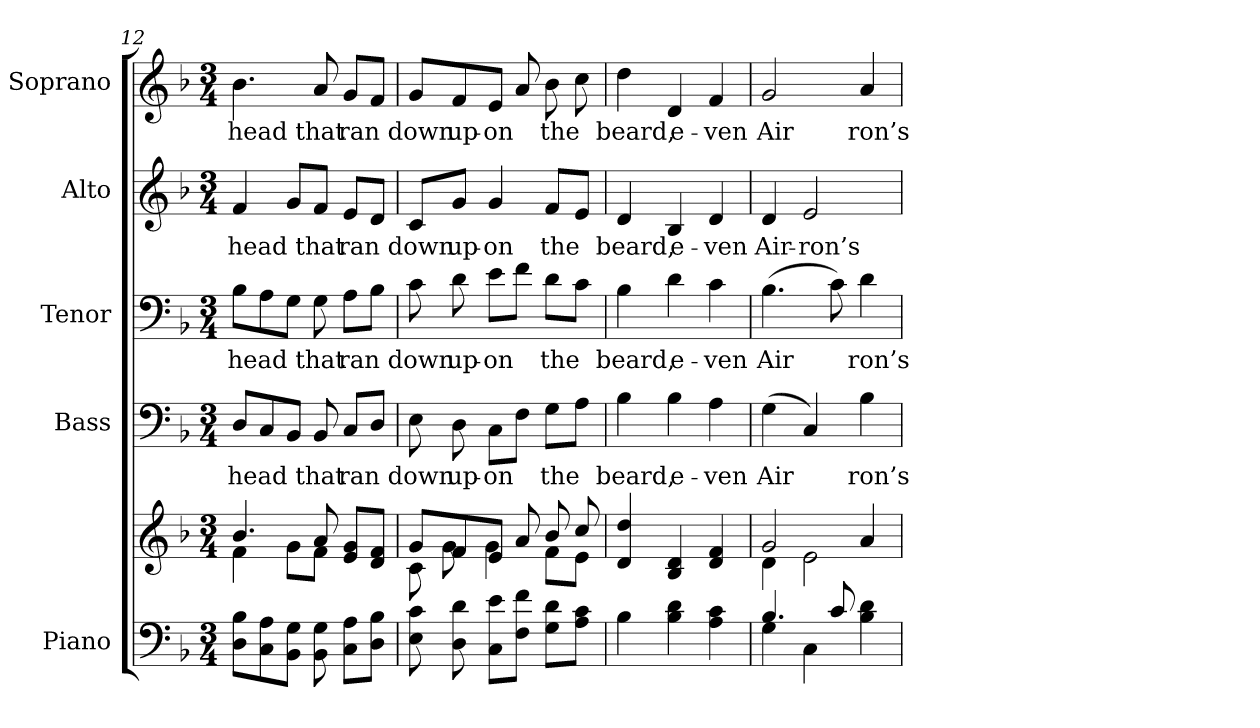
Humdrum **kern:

**kern	**kern	**kern	**text	**kern	**text	**kern	**text	**kern	**text
*part5	*part5	*part4	*part4	*part3	*part3	*part2	*part2	*part1	*part1
*staff6	*staff5	*staff4	*staff4	*staff3	*staff3	*staff2	*staff2	*staff1	*staff1
*I"Piano	*	*I"Bass	*	*I"Tenor	*	*I"Alto	*	*I"Soprano	*
*I'Pno.	*	*I'B.	*	*I'T.	*	*I'A.	*	*I'S.	*
*clefF4	*clefG2	*clefF4	*	*clefF4	*	*clefG2	*	*clefG2	*
*k[b-]	*k[b-]	*k[b-]	*	*k[b-]	*	*k[b-]	*	*k[b-]	*
*F:	*F:	*F:	*	*F:	*	*F:	*	*F:	*
*M3/4	*M3/4	*M3/4	*	*M3/4	*	*M3/4	*	*M3/4	*
=12	=12	=12	=12	=12	=12	=12	=12	=12	=12
*	*^	*	*	*	*	*	*	*	*
!	!	!	!	!LO:LY:b:color=#000000	!	!	!	!	!	!
!	!	!	!	!	!	!LO:LY:b:color=#000000	!	!	!	!
!	!	!	!	!	!	!	!	!LO:LY:b:color=#000000	!	!
!	!	!	!	!	!	!	!	!	!	!LO:LY:b:color=#000000
8Di\ 8B-iL	4.b-i/	4fi\	8Di/L	head	8B-i\L	head	4fi/	head	4.b-i\	head
8Ci\ 8Ai	.	.	8Ci/	.	8Ai\	.	.	.	.	.
8BB-i\ 8GiJ	.	8gi\L	8BB-i/J	.	8Gi\J	.	8gi/L	.	.	.
!	!	!	!	!LO:LY:b:color=#000000	!	!	!	!	!	!
!	!	!	!	!	!	!LO:LY:b:color=#000000	!	!	!	!
!	!	!	!	!	!	!	!	!LO:LY:b:color=#000000	!	!
!	!	!	!	!	!	!	!	!	!	!LO:LY:b:color=#000000
8BB-i\ 8Gi	8ai/	8fi\J	8BB-i/	that	8Gi\	that	8fi/J	that	8ai/	that
!	!	!	!	!LO:LY:b:color=#000000	!	!	!	!	!	!
!	!	!	!	!	!	!LO:LY:b:color=#000000	!	!	!	!
!	!	!	!	!	!	!	!	!LO:LY:b:color=#000000	!	!
!	!	!	!	!	!	!	!	!	!	!LO:LY:b:color=#000000
8Ci\ 8AiL	8ei/ 8giL	4ryy	8Ci/L	ran	8Ai\L	ran	8ei/L	ran	8gi/L	ran
8Di\ 8B-iJ	8di/ 8fiJ	.	8Di/J	.	8B-i\J	.	8di/J	.	8fi/J	.
!!LO:PB:g=z
=13	=13	=13	=13	=13	=13	=13	=13	=13	=13	=13
!	!	!	!	!LO:LY:b:color=#000000	!	!	!	!	!	!
!	!	!	!	!	!	!LO:LY:b:color=#000000	!	!	!	!
!	!	!	!	!	!	!	!	!LO:LY:b:color=#000000	!	!
!	!	!	!	!	!	!	!	!	!	!LO:LY:b:color=#000000
8Ei\ 8ci	8gi/L	8ci\	8Ei\	down	8ci\	down	8ci/L	down	8gi/L	down
!	!	!	!	!LO:LY:b:color=#000000	!	!	!	!	!	!
!	!	!	!	!	!	!LO:LY:b:color=#000000	!	!	!	!
!	!	!	!	!	!	!	!	!LO:LY:b:color=#000000	!	!
!	!	!	!	!	!	!	!	!	!	!LO:LY:b:color=#000000
8Di\ 8di	8fi/	8gi\	8Di\	up-	8di\	up-	8gi/J	up-	8fi/	up-
!	!	!	!	!LO:LY:b:color=#000000	!	!	!	!	!	!
!	!	!	!	!	!	!LO:LY:b:color=#000000	!	!	!	!
!	!	!	!	!	!	!	!	!LO:LY:b:color=#000000	!	!
!	!	!	!	!	!	!	!	!	!	!LO:LY:b:color=#000000
8Ci\ 8eiL	8ei/J	4gi\	8Ci\L	-on	8ei\L	-on	4gi/	-on	8ei/J	-on
8Fi\ 8fiJ	8ai/	.	8Fi\J	.	8fi\J	.	.	.	8ai/	.
!	!	!	!	!LO:LY:b:color=#000000	!	!	!	!	!	!
!	!	!	!	!	!	!LO:LY:b:color=#000000	!	!	!	!
!	!	!	!	!	!	!	!	!LO:LY:b:color=#000000	!	!
!	!	!	!	!	!	!	!	!	!	!LO:LY:b:color=#000000
8Gi\ 8diL	8b-i/	8fi\L	8Gi\L	the	8di\L	the	8fi/L	the	8b-i\	the
8Ai\ 8ciJ	8cci/	8ei\J	8Ai\J	.	8ci\J	.	8ei/J	.	8cci\	.
*	*v	*v	*	*	*	*	*	*	*	*
=14	=14	=14	=14	=14	=14	=14	=14	=14	=14
*	*^	*	*	*	*	*	*	*	*
!	!	!	!	!LO:LY:b:color=#000000	!	!	!	!	!	!
*	*v	*v	*	*	*	*	*	*	*	*
*	*^	*	*	*	*	*	*	*	*
!	!	!	!	!	!	!LO:LY:b:color=#000000	!	!	!	!
*	*v	*v	*	*	*	*	*	*	*	*
*	*^	*	*	*	*	*	*	*	*
!	!	!	!	!	!	!	!	!LO:LY:b:color=#000000	!	!
*	*v	*v	*	*	*	*	*	*	*	*
*	*^	*	*	*	*	*	*	*	*
!	!	!	!	!	!	!	!	!	!	!LO:LY:b:color=#000000
*	*v	*v	*	*	*	*	*	*	*	*
4B-i\	4di/ 4ddi	4B-i\	beard,	4B-i\	beard,	4di/	beard,	4ddi\	beard,
!	!	!	!LO:LY:b:color=#000000	!	!	!	!	!	!
!	!	!	!	!	!LO:LY:b:color=#000000	!	!	!	!
!	!	!	!	!	!	!	!LO:LY:b:color=#000000	!	!
!	!	!	!	!	!	!	!	!	!LO:LY:b:color=#000000
4B-i\ 4di	4B-i/ 4di	4B-i\	e-	4di\	e-	4B-i/	e-	4di/	e-
!	!	!	!LO:LY:b:color=#000000	!	!	!	!	!	!
!	!	!	!	!	!LO:LY:b:color=#000000	!	!	!	!
!	!	!	!	!	!	!	!LO:LY:b:color=#000000	!	!
!	!	!	!	!	!	!	!	!	!LO:LY:b:color=#000000
4Ai\ 4ci	4di/ 4fi	4Ai\	-ven	4ci\	-ven	4di/	-ven	4fi/	-ven
=15	=15	=15	=15	=15	=15	=15	=15	=15	=15
*^	*^	*	*	*	*	*	*	*	*
!	!	!	!	!	!LO:LY:b:color=#000000	!	!	!	!	!	!
!	!	!	!	!	!	!	!LO:LY:b:color=#000000	!	!	!	!
!	!	!	!	!	!	!	!	!	!LO:LY:b:color=#000000	!	!
!	!	!	!	!	!	!	!	!	!	!	!LO:LY:b:color=#000000
4.B-i/	4Gi\	2gi/	4di\	(4Gi\	Air	(4.B-i\	Air	4di/	Air-	2gi/	Air
!	!	!	!	!	!	!	!	!	!LO:LY:b:color=#000000	!	!
.	4Ci\	.	2ei\	4Ci/)	.	.	.	2ei/	-ron’s	.	.
8ci/	.	.	.	.	.	8ci\)	.	.	.	.	.
!	!	!	!	!	!LO:LY:b:color=#000000	!	!	!	!	!	!
!	!	!	!	!	!	!	!LO:LY:b:color=#000000	!	!	!	!
!	!	!	!	!	!	!	!	!	!	!	!LO:LY:b:color=#000000
4B-i\ 4di	4ryy	4ai/	.	4B-i\	ron’s	4di\	ron’s	.	.	4ai/	ron’s
*v	*v	*	*	*	*	*	*	*	*	*	*
*	*v	*v	*	*	*	*	*	*	*	*
=	=	=	=	=	=	=	=	=	=
*-	*-	*-	*-	*-	*-	*-	*-	*-	*-
